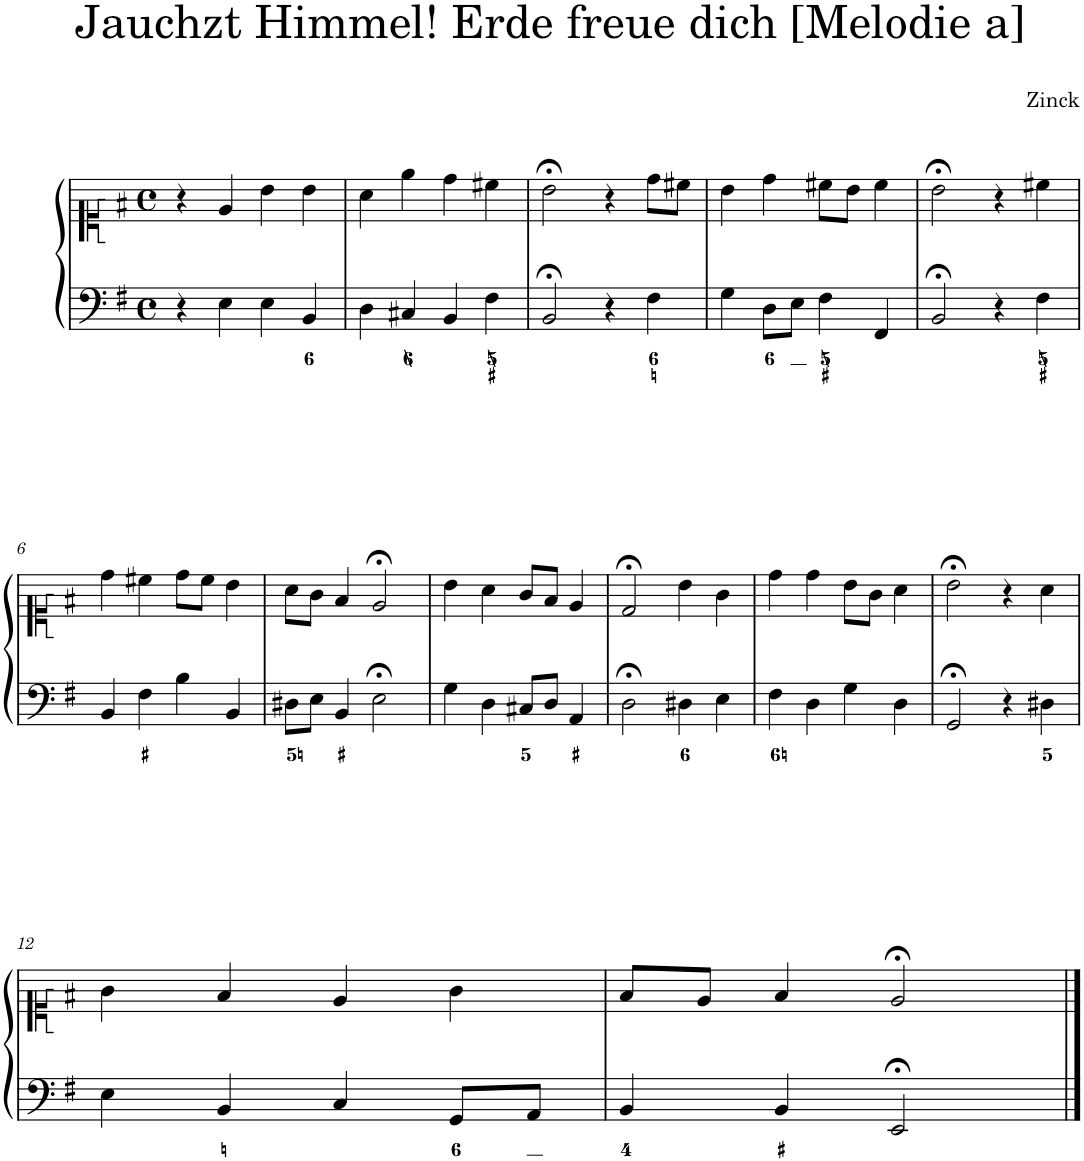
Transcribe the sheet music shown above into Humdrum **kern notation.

**kern	**kern
*part1	*part1
*staff2	*staff1
*I"Piano	*
*I'Pno.	*
*clefF4	*clefC1
*k[f#]	*k[f#]
*M4/4	*M4/4
*met(c)	*met(c)
=1	=1
4r	4r
4E\	4e/
4E\	4b\
4BB/	4b\
=2	=2
4D\	4a\
4C#X/	4ee\
4BB/	4dd\
4F#\	4cc#X\
=3	=3
2BB;</	2b;<\
4r	4r
4F#\	8dd\L
.	8cc#X\J
=4	=4
4G\	4b\
8D\L	4dd\
8E\J	.
4F#\	8cc#X\L
.	8b\J
4FF#/	4cc#\
=5	=5
2BB;</	2b;<\
4r	4r
4F#\	4cc#X\
!!LO:LB:g=z
=6	=6
4BB/	4dd\
4F#\	4cc#X\
4B\	8dd\L
.	8cc#\J
4BB/	4b\
=7	=7
8D#X\L	8a\L
8E\J	8g\J
4BB/	4f#/
2E;<\	2e;</
=8	=8
4G\	4b\
4D\	4a\
8C#X/L	8g/L
8D/J	8f#/J
4AA/	4e/
=9	=9
2D;<\	2d;</
4D#X\	4b\
4E\	4g\
=10	=10
4F#\	4dd\
4D\	4dd\
4G\	8b\L
.	8g\J
4D\	4a\
=11	=11
2GG;</	2b;<\
4r	4r
4D#X\	4a\
!!LO:LB:g=z
=12	=12
4E\	4g\
4BB/	4f#/
4C/	4e/
8GG/L	4g\
8AA/J	.
=13	=13
4BB/	8f#/L
.	8e/J
4BB/	4f#/
2EE;</	2e;</
==	==
*-	*-
